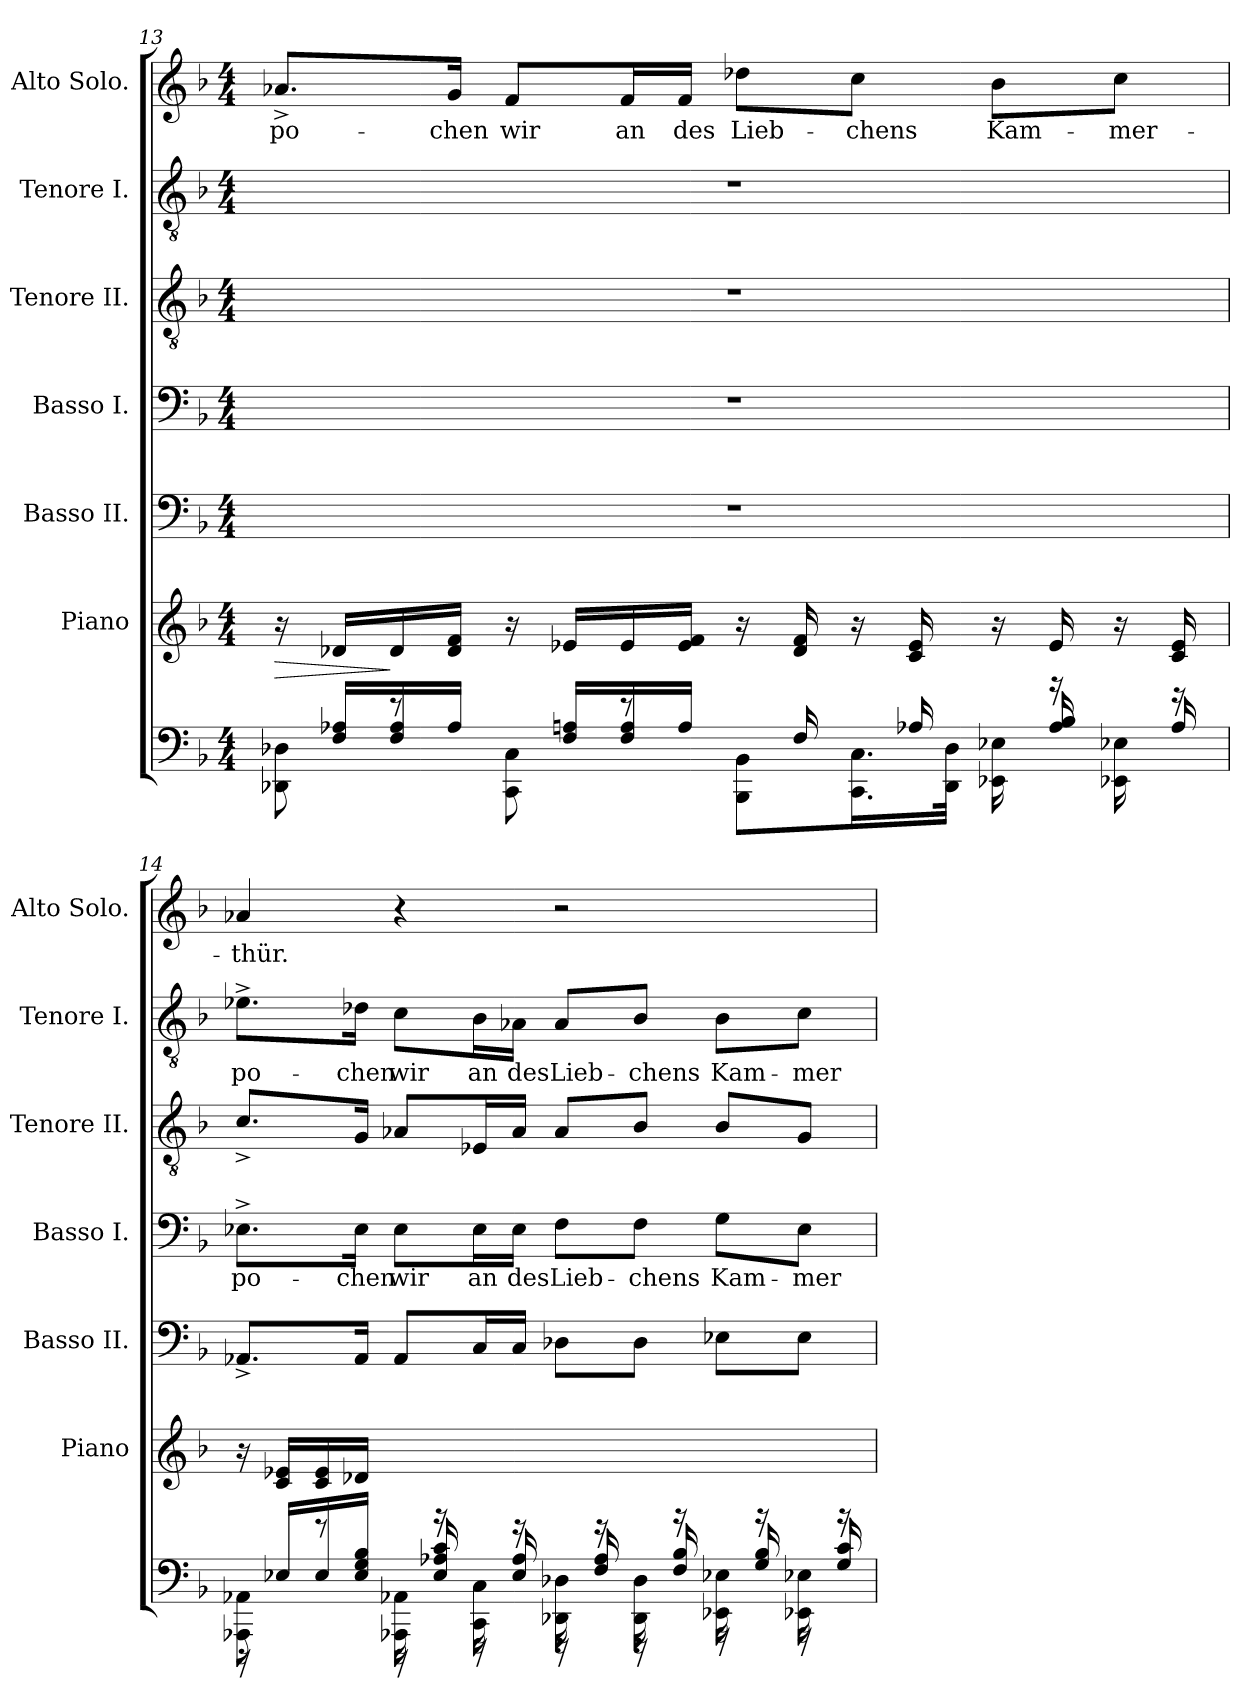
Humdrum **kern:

**kern	**kern	**dynam	**kern	**kern	**text	**kern	**kern	**text	**kern	**text
*part7	*part6	*part6	*part5	*part4	*part4	*part3	*part2	*part2	*part1	*part1
*staff7	*staff6	*staff6	*staff5	*staff4	*staff4	*staff3	*staff2	*staff2	*staff1	*staff1
*	*I"Piano	*	*I"Basso II.	*I"Basso I.	*	*I"Tenore II.	*I"Tenore I.	*	*I"Alto Solo.	*
*	*I'Piano	*	*I'Basso II.	*I'Basso I.	*	*I'Tenore II.	*I'Tenore I.	*	*I'Alto Solo.	*
!!LO:LB:g=z
*clefF4	*clefG2	*	*clefF4	*clefF4	*	*clefGv2	*clefGv2	*	*clefG2	*
*k[b-]	*k[b-]	*	*k[b-]	*k[b-]	*	*k[b-]	*k[b-]	*	*k[b-]	*
*F:	*F:	*	*F:	*F:	*	*F:	*F:	*	*F:	*
*M4/4	*M4/4	*	*M4/4	*M4/4	*	*M4/4	*M4/4	*	*M4/4	*
=13	=13	=13	=13	=13	=13	=13	=13	=13	=13	=13
*^	*	*	*	*	*	*	*	*	*	*
!	!	!	!LO:HP:b	!	!	!	!	!	!	!	!
!	!	!	!	!	!	!	!	!	!	!	!LO:LY:b:color=#000000
8DD-Xi\ 8D-Xi	16ryy	16r	>	1r	1r	.	1r	1r	.	8.a-X^i/L	po-
.	16Fi/ 16A-XiLL	16d-Xi/LL	.	.	.	.	.	.	.	.	.
8r	16Fi/ 16A-i	16d-i/	]	.	.	.	.	.	.	.	.
!	!	!	!	!	!	!	!	!	!	!	!LO:LY:b:color=#000000
.	16A-i/JJ	16d-i/ 16fiJJ	.	.	.	.	.	.	.	16gi/Jk	-chen
!	!	!	!	!	!	!	!	!	!	!	!LO:LY:b:color=#000000
8CCi\ 8Ci	16ryy	16r	.	.	.	.	.	.	.	8fi/L	wir
.	16Fi/ 16AniLL	16e-Xi/LL	.	.	.	.	.	.	.	.	.
!	!	!	!	!	!	!	!	!	!	!	!LO:LY:b:color=#000000
8r	16Fi/ 16Ai	16e-i/	.	.	.	.	.	.	.	16fi/L	an
!	!	!	!	!	!	!	!	!	!	!	!LO:LY:b:color=#000000
.	16Ai/JJ	16e-i/ 16fiJJ	.	.	.	.	.	.	.	16fi/JJ	des
!	!	!	!	!	!	!	!	!	!	!	!LO:LY:b:color=#000000
8BBB-i\ 8BB-iL	16ryy	16r	.	.	.	.	.	.	.	8dd-Xi\L	Lieb-
.	16Fi/	16d-i/ 16fi	.	.	.	.	.	.	.	.	.
!	!	!	!	!	!	!	!	!	!	!	!LO:LY:b:color=#000000
16.CCi\ 16.CiL	16ryy	16r	.	.	.	.	.	.	.	8cci\J	-chens
.	16A-Xi/	16ci/ 16e-i	.	.	.	.	.	.	.	.	.
32DD-i\ 32D-iJJk	.	.	.	.	.	.	.	.	.	.	.
!	!	!	!	!	!	!	!	!	!	!	!LO:LY:b:color=#000000
16EE-Xi\ 16E-Xi	16ryy	16r	.	.	.	.	.	.	.	8b-i\L	Kam-
16r	16A-i/ 16B-i	16e-i/	.	.	.	.	.	.	.	.	.
!	!	!	!	!	!	!	!	!	!	!	!LO:LY:b:color=#000000
16EE-Xi\ 16E-Xi	16ryy	16r	.	.	.	.	.	.	.	8cci\J	-mer-
16r	16A-i/	16ci/ 16e-i	.	.	.	.	.	.	.	.	.
=14	=14	=14	=14	=14	=14	=14	=14	=14	=14	=14	=14
!	!	!	!	!	!	!LO:LY:b:color=#000000	!	!	!	!	!
!	!	!	!	!	!	!	!	!	!LO:LY:b:color=#000000	!	!
!	!	!	!	!	!	!	!	!	!	!	!LO:LY:b:color=#000000
8AAA-Xi\ 8AA-Xi	16r	16r	.	8.AA-X^i/L	8.E-X^i\L	po-	8.c^i/L	8.e-X^i\L	po-	4a-Xi/	-thür.
.	16E-Xi/LL	16ci/ 16e-XiLL	.	.	.	.	.	.	.	.	.
8r	16E-i/	16ci/ 16e-i	.	.	.	.	.	.	.	.	.
!	!	!	!	!	!	!LO:LY:b:color=#000000	!	!	!	!	!
!	!	!	!	!	!	!	!	!	!LO:LY:b:color=#000000	!	!
.	16E-i/ 16Gi 16B-iJJ	16d-Xi/JJ	.	16AA-i/Jk	16E-i\Jk	-chen	16Gi/Jk	16d-Xi\Jk	-chen	.	.
!	!	!	!	!	!	!LO:LY:b:color=#000000	!	!	!	!	!
!	!	!	!	!	!	!	!	!	!LO:LY:b:color=#000000	!	!
16AAA-Xi\ 16AA-Xi	16r	16ryy	.	8AA-i/L	8E-i\L	wir	8A-Xi/L	8ci\L	wir	4r	.
16r	16E-i/ 16A-Xi 16ci	16ryy	.	.	.	.	.	.	.	.	.
!	!	!	!	!	!	!LO:LY:b:color=#000000	!	!	!	!	!
!	!	!	!	!	!	!	!	!	!LO:LY:b:color=#000000	!	!
16CCi\ 16Ci	16r	16ryy	.	16Ci/L	16E-i\L	an	16E-Xi/L	16B-i\L	an	.	.
!	!	!	!	!	!	!LO:LY:b:color=#000000	!	!	!	!	!
!	!	!	!	!	!	!	!	!	!LO:LY:b:color=#000000	!	!
16r	16E-i/ 16A-i	16ryy	.	16Ci/JJ	16E-i\JJ	des	16A-i/JJ	16A-Xi\JJ	des	.	.
!	!	!	!	!	!	!LO:LY:b:color=#000000	!	!	!	!	!
!	!	!	!	!	!	!	!	!	!LO:LY:b:color=#000000	!	!
16DD-Xi\ 16D-Xi	16r	16ryy	.	8D-Xi\L	8Fi\L	Lieb-	8A-i/L	8A-i/L	Lieb-	2r	.
16r	16Fi/ 16A-i	16ryy	.	.	.	.	.	.	.	.	.
!	!	!	!	!	!	!LO:LY:b:color=#000000	!	!	!	!	!
!	!	!	!	!	!	!	!	!	!LO:LY:b:color=#000000	!	!
16DD-i\ 16D-i	16r	16ryy	.	8D-i\J	8Fi\J	-chens	8B-i/J	8B-i/J	-chens	.	.
16r	16Fi/ 16B-i	16ryy	.	.	.	.	.	.	.	.	.
!	!	!	!	!	!	!LO:LY:b:color=#000000	!	!	!	!	!
!	!	!	!	!	!	!	!	!	!LO:LY:b:color=#000000	!	!
16EE-Xi\ 16E-Xi	16r	16ryy	.	8E-Xi\L	8Gi\L	Kam-	8B-i/L	8B-i\L	Kam-	.	.
16r	16Gi/ 16B-i	16ryy	.	.	.	.	.	.	.	.	.
!	!	!	!	!	!	!LO:LY:b:color=#000000	!	!	!	!	!
!	!	!	!	!	!	!	!	!	!LO:LY:b:color=#000000	!	!
16EE-Xi\ 16E-Xi	16r	16ryy	.	8E-i\J	8E-i\J	-mer-	8Gi/J	8ci\J	-mer-	.	.
16r	16Gi/ 16ci	16ryy	.	.	.	.	.	.	.	.	.
*v	*v	*	*	*	*	*	*	*	*	*	*
=	=	=	=	=	=	=	=	=	=	=
*-	*-	*-	*-	*-	*-	*-	*-	*-	*-	*-
